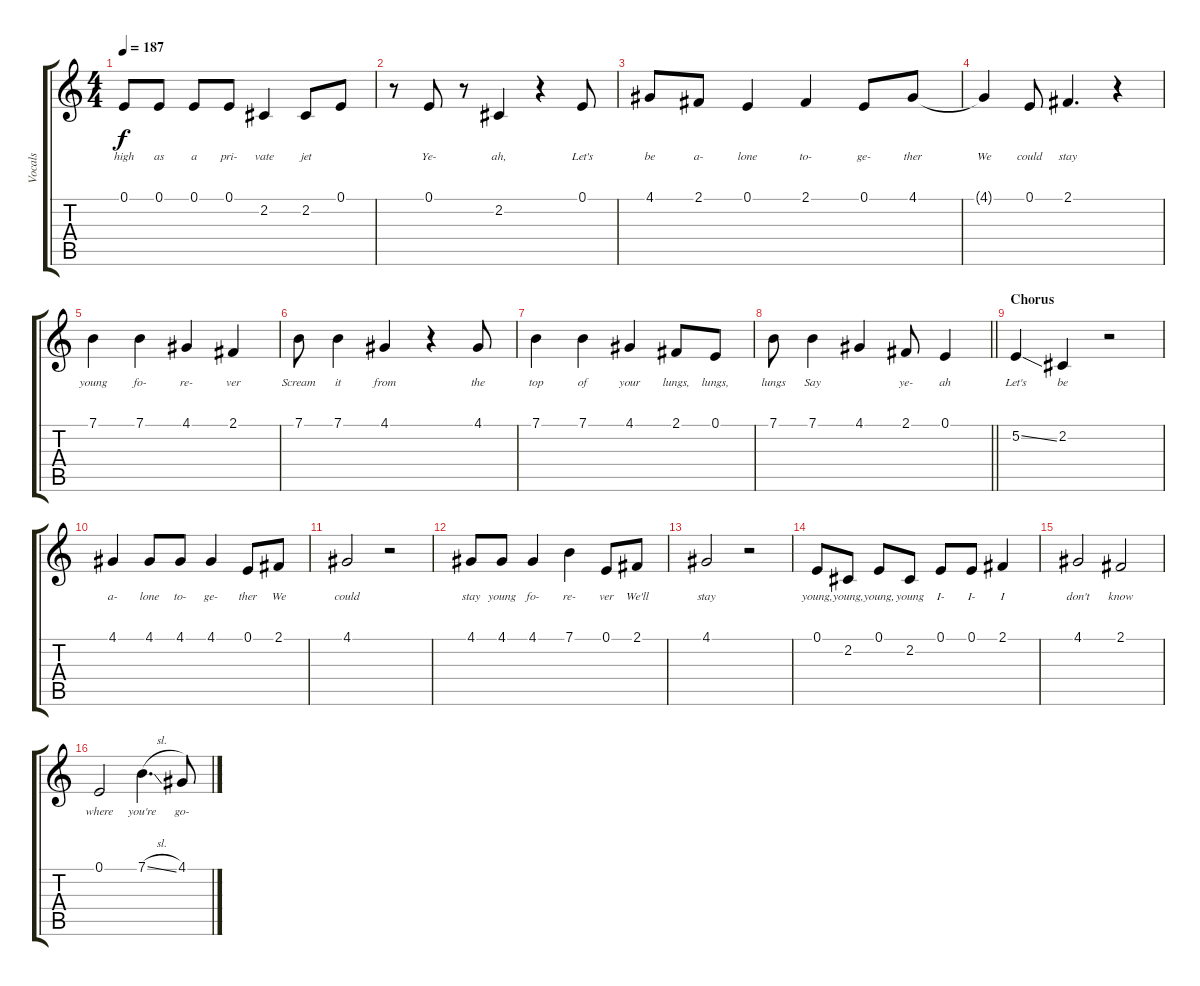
\track ("Vocals" "Vocals") {instrument bassoon}
\staff {score tabs}
\tuning (E4 B3 G3 D3 A2 E2) {hide}
\ts (4 4)
\tempo 187
\clef g2
\ks c
0.1.8{lyrics (0 "high") lyrics (1 "") lyrics (2 "") lyrics (3 "") lyrics (4 "") dy f} 0.1.8{lyrics (0 "as") lyrics (1 "") lyrics (2 "") lyrics (3 "") lyrics (4 "")} 0.1.8{lyrics (0 "a") lyrics (1 "") lyrics (2 "") lyrics (3 "") lyrics (4 "")} 0.1.8{lyrics (0 "pri-") lyrics (1 "") lyrics (2 "") lyrics (3 "") lyrics (4 "")} 2.2.4{lyrics (0 "vate") lyrics (1 "") lyrics (2 "") lyrics (3 "") lyrics (4 "")} 2.2.8{lyrics (0 "jet") lyrics (1 "") lyrics (2 "") lyrics (3 "") lyrics (4 "")} 0.1.8{lyrics (0 "") lyrics (1 "") lyrics (2 "") lyrics (3 "") lyrics (4 "")} |
r.8 0.1.8{lyrics (0 "Ye-") lyrics (1 "") lyrics (2 "") lyrics (3 "") lyrics (4 "")} r.8 2.2.4{lyrics (0 "ah,") lyrics (1 "") lyrics (2 "") lyrics (3 "") lyrics (4 "")} r.4 0.1.8{lyrics (0 "Let's") lyrics (1 "") lyrics (2 "") lyrics (3 "") lyrics (4 "")} |
4.1.8{lyrics (0 "be") lyrics (1 "") lyrics (2 "") lyrics (3 "") lyrics (4 "")} 2.1.8{lyrics (0 "a-") lyrics (1 "") lyrics (2 "") lyrics (3 "") lyrics (4 "")} 0.1.4{lyrics (0 "lone") lyrics (1 "") lyrics (2 "") lyrics (3 "") lyrics (4 "")} 2.1.4{lyrics (0 "to-") lyrics (1 "") lyrics (2 "") lyrics (3 "") lyrics (4 "")} 0.1.8{lyrics (0 "ge-") lyrics (1 "") lyrics (2 "") lyrics (3 "") lyrics (4 "")} 4.1.8{lyrics (0 "ther") lyrics (1 "") lyrics (2 "") lyrics (3 "") lyrics (4 "")} |
4.1{t}.4{lyrics (0 "We") lyrics (1 "") lyrics (2 "") lyrics (3 "") lyrics (4 "")} 0.1.8{lyrics (0 "could") lyrics (1 "") lyrics (2 "") lyrics (3 "") lyrics (4 "")} 2.1.4{d lyrics (0 "stay") lyrics (1 "") lyrics (2 "") lyrics (3 "") lyrics (4 "")} r.4 |
7.1.4{lyrics (0 "young") lyrics (1 "") lyrics (2 "") lyrics (3 "") lyrics (4 "")} 7.1.4{lyrics (0 "fo-") lyrics (1 "") lyrics (2 "") lyrics (3 "") lyrics (4 "")} 4.1.4{lyrics (0 "re-") lyrics (1 "") lyrics (2 "") lyrics (3 "") lyrics (4 "")} 2.1.4{lyrics (0 "ver") lyrics (1 "") lyrics (2 "") lyrics (3 "") lyrics (4 "")} |
7.1.8{lyrics (0 "Scream") lyrics (1 "") lyrics (2 "") lyrics (3 "") lyrics (4 "")} 7.1.4{lyrics (0 "it") lyrics (1 "") lyrics (2 "") lyrics (3 "") lyrics (4 "")} 4.1.4{lyrics (0 "from") lyrics (1 "") lyrics (2 "") lyrics (3 "") lyrics (4 "")} r.4 4.1.8{lyrics (0 "the") lyrics (1 "") lyrics (2 "") lyrics (3 "") lyrics (4 "")} |
7.1.4{lyrics (0 "top") lyrics (1 "") lyrics (2 "") lyrics (3 "") lyrics (4 "")} 7.1.4{lyrics (0 "of") lyrics (1 "") lyrics (2 "") lyrics (3 "") lyrics (4 "")} 4.1.4{lyrics (0 "your") lyrics (1 "") lyrics (2 "") lyrics (3 "") lyrics (4 "")} 2.1.8{lyrics (0 "lungs,") lyrics (1 "") lyrics (2 "") lyrics (3 "") lyrics (4 "")} 0.1.8{lyrics (0 "lungs,") lyrics (1 "") lyrics (2 "") lyrics (3 "") lyrics (4 "")} |
\barLineRight lightlight
7.1.8{lyrics (0 "lungs") lyrics (1 "") lyrics (2 "") lyrics (3 "") lyrics (4 "")} 7.1.4{lyrics (0 "Say") lyrics (1 "") lyrics (2 "") lyrics (3 "") lyrics (4 "")} 4.1.4{lyrics (0 "") lyrics (1 "") lyrics (2 "") lyrics (3 "") lyrics (4 "")} 2.1.8{lyrics (0 "ye-") lyrics (1 "") lyrics (2 "") lyrics (3 "") lyrics (4 "")} 0.1.4{lyrics (0 "ah") lyrics (1 "") lyrics (2 "") lyrics (3 "") lyrics (4 "")} |
\section ("" "Chorus")
5.2{ss}.4{lyrics (0 "Let's") lyrics (1 "") lyrics (2 "") lyrics (3 "") lyrics (4 "")} 2.2.4{lyrics (0 "be") lyrics (1 "") lyrics (2 "") lyrics (3 "") lyrics (4 "")} r.2 |
4.1.4{lyrics (0 "a-") lyrics (1 "") lyrics (2 "") lyrics (3 "") lyrics (4 "")} 4.1.8{lyrics (0 "lone") lyrics (1 "") lyrics (2 "") lyrics (3 "") lyrics (4 "")} 4.1.8{lyrics (0 "to-") lyrics (1 "") lyrics (2 "") lyrics (3 "") lyrics (4 "")} 4.1.4{lyrics (0 "ge-") lyrics (1 "") lyrics (2 "") lyrics (3 "") lyrics (4 "")} 0.1.8{lyrics (0 "ther") lyrics (1 "") lyrics (2 "") lyrics (3 "") lyrics (4 "")} 2.1.8{lyrics (0 "We") lyrics (1 "") lyrics (2 "") lyrics (3 "") lyrics (4 "")} |
4.1.2{lyrics (0 "could") lyrics (1 "") lyrics (2 "") lyrics (3 "") lyrics (4 "")} r.2 |
4.1.8{lyrics (0 "stay") lyrics (1 "") lyrics (2 "") lyrics (3 "") lyrics (4 "")} 4.1.8{lyrics (0 "young") lyrics (1 "") lyrics (2 "") lyrics (3 "") lyrics (4 "")} 4.1.4{lyrics (0 "fo-") lyrics (1 "") lyrics (2 "") lyrics (3 "") lyrics (4 "")} 7.1.4{lyrics (0 "re-") lyrics (1 "") lyrics (2 "") lyrics (3 "") lyrics (4 "")} 0.1.8{lyrics (0 "ver") lyrics (1 "") lyrics (2 "") lyrics (3 "") lyrics (4 "")} 2.1.8{lyrics (0 "We'll") lyrics (1 "") lyrics (2 "") lyrics (3 "") lyrics (4 "")} |
4.1.2{lyrics (0 "stay") lyrics (1 "") lyrics (2 "") lyrics (3 "") lyrics (4 "")} r.2 |
0.1.8{lyrics (0 "young,") lyrics (1 "") lyrics (2 "") lyrics (3 "") lyrics (4 "")} 2.2.8{lyrics (0 "young,") lyrics (1 "") lyrics (2 "") lyrics (3 "") lyrics (4 "")} 0.1.8{lyrics (0 "young,") lyrics (1 "") lyrics (2 "") lyrics (3 "") lyrics (4 "")} 2.2.8{lyrics (0 "young") lyrics (1 "") lyrics (2 "") lyrics (3 "") lyrics (4 "")} 0.1.8{lyrics (0 "I-") lyrics (1 "") lyrics (2 "") lyrics (3 "") lyrics (4 "")} 0.1.8{lyrics (0 "I-") lyrics (1 "") lyrics (2 "") lyrics (3 "") lyrics (4 "")} 2.1.4{lyrics (0 "I") lyrics (1 "") lyrics (2 "") lyrics (3 "") lyrics (4 "")} |
4.1.2{lyrics (0 "don't") lyrics (1 "") lyrics (2 "") lyrics (3 "") lyrics (4 "")} 2.1.2{lyrics (0 "know") lyrics (1 "") lyrics (2 "") lyrics (3 "") lyrics (4 "")} |
0.1.2{lyrics (0 "where") lyrics (1 "") lyrics (2 "") lyrics (3 "") lyrics (4 "")} 7.1{sl}.4{d lyrics (0 "you're") lyrics (1 "") lyrics (2 "") lyrics (3 "") lyrics (4 "")} 4.1.8{lyrics (0 "go-") lyrics (1 "") lyrics (2 "") lyrics (3 "") lyrics (4 "")}
